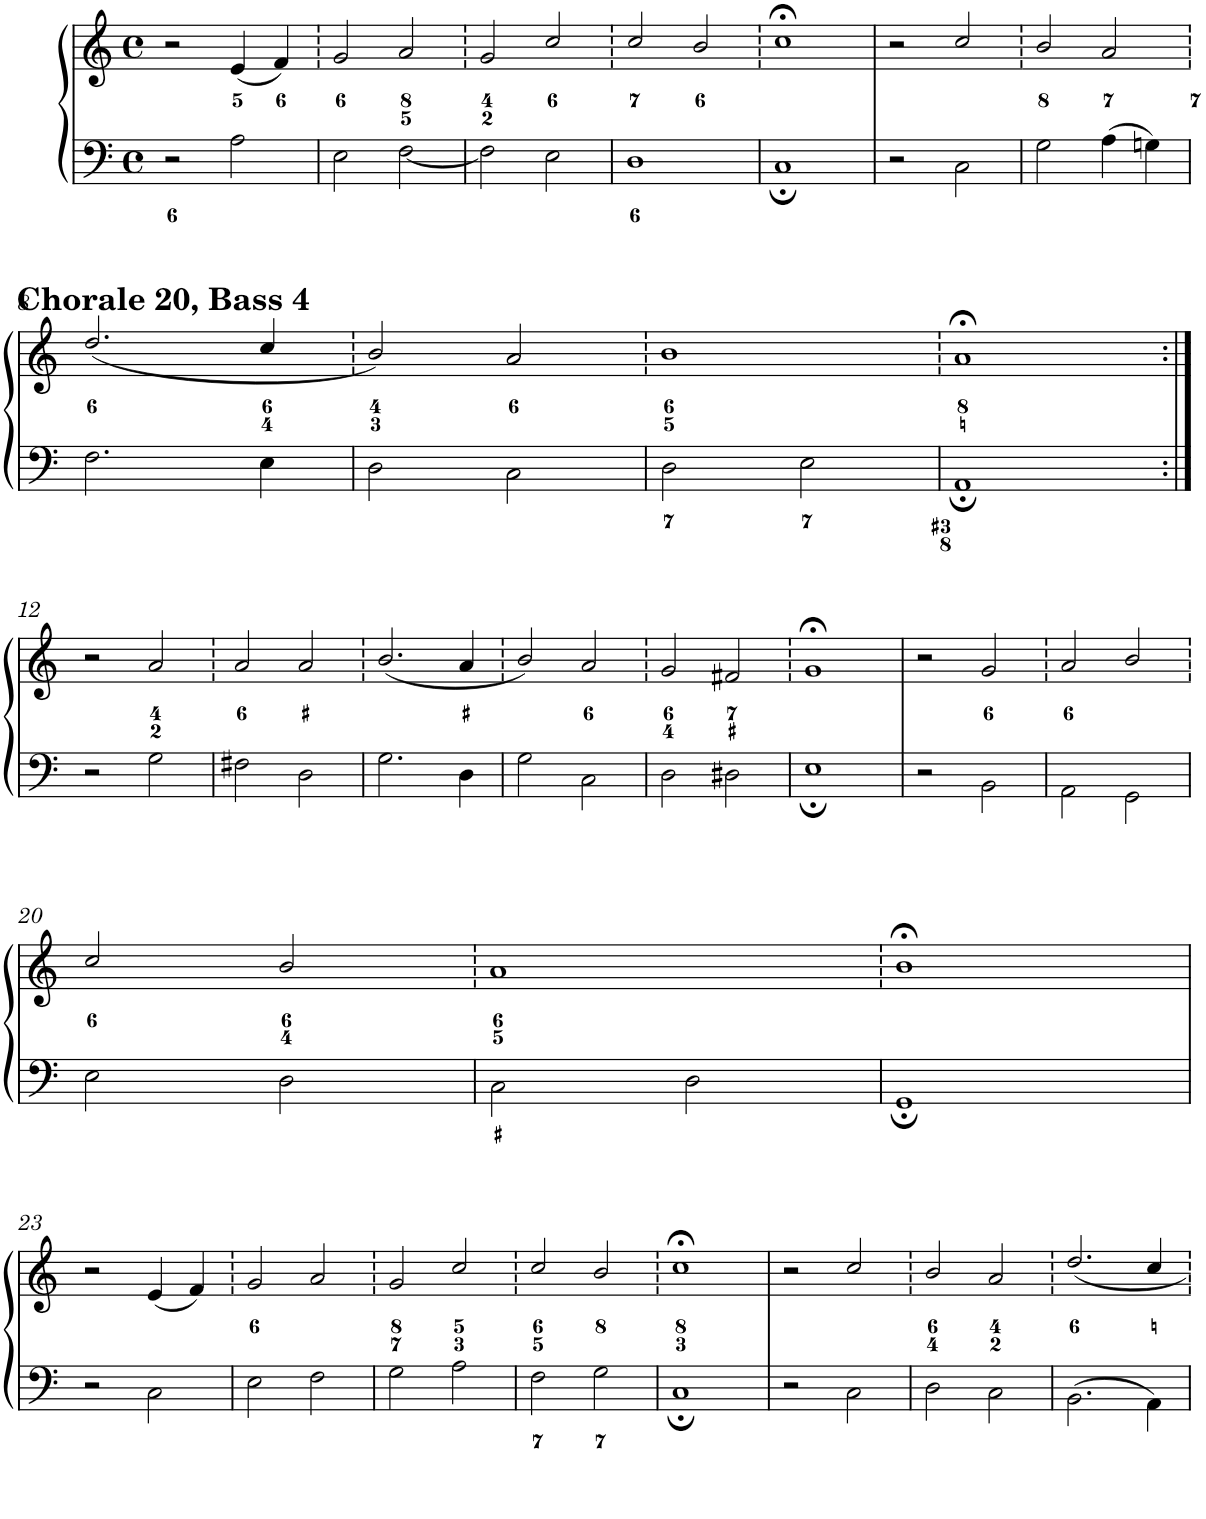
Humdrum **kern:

**kern	**kern
*part1	*part1
*staff2	*staff1
*I"Piano	*
*I'Pno.	*
*clefF4	*clefG2
*k[]	*k[]
*M4/4	*M4/4
*met(c)	*met(c)
=1	=1
2r	2r
2A\	(4e/
.	4f/)
=2	=2
2E\	2g/
[<2F\	2a/
=3	=3
2F\]	2g/
2E\	2cc/
=4	=4
1D	2cc/
.	2b/
=5	=5
1C;	1cc;<
=6	=6
2r	2r
2C\	2cc/
=7	=7
2G\	2b/
4A\	2a/
4Gn\	.
!!LO:LB:g=z
=8	=8
2.F\	(2.dd/
4E\	4cc/
=9	=9
2D\	2b/)
2C\	2a/
=10	=10
2D\	1b
2E\	.
=11	=11
1AA;	1a;<
!!LO:LB:g=z
=12:|!	=12:|!
2r	2r
2G\	2a/
=13	=13
2F#X\	2a/
2D\	2a/
=14	=14
2.G\	(2.b/
4D\	4a/
=15	=15
2G\	2b/)
2C\	2a/
=16	=16
2D\	2g/
2D#X\	2f#X/
=17	=17
1E;	1g;<
=18	=18
2r	2r
2BB\	2g/
=19	=19
2AA\	2a/
2GG\	2b/
!!LO:LB:g=z
=20	=20
2E\	2cc/
2D\	2b/
=21	=21
2C\	1a
2D\	.
=22	=22
1GG;	1b;<
!!LO:LB:g=z
=23	=23
2r	2r
2C\	(4e/
.	4f/)
=24	=24
2E\	2g/
2F\	2a/
=25	=25
2G\	2g/
2A\	2cc/
=26	=26
2F\	2cc/
2G\	2b/
=27	=27
1C;	1cc;<
=28	=28
2r	2r
2C\	2cc/
=29	=29
2D\	2b/
2C\	2a/
=30	=30
2.BB\	2.dd/
4AA\	4cc/
=	=
*-	*-
